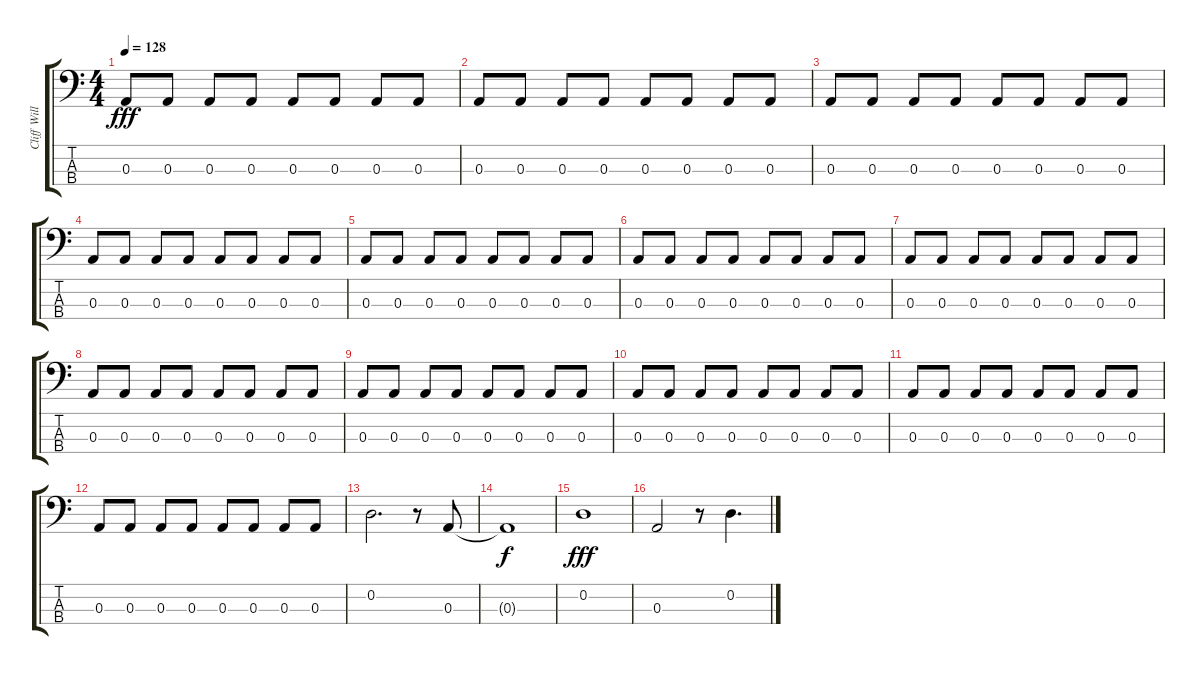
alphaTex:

\track ("Cliff Williams" "Cliff Will") {instrument electricbasspick}
\staff {score tabs}
\tuning (G2 D2 A1 E1) {hide}
\ts (4 4)
\tempo 128
\clef f4
\ks c
0.3.8{dy fff} 0.3.8 0.3.8 0.3.8 0.3.8 0.3.8 0.3.8 0.3.8 |
0.3.8 0.3.8 0.3.8 0.3.8 0.3.8 0.3.8 0.3.8 0.3.8 |
0.3.8 0.3.8 0.3.8 0.3.8 0.3.8 0.3.8 0.3.8 0.3.8 |
0.3.8 0.3.8 0.3.8 0.3.8 0.3.8 0.3.8 0.3.8 0.3.8 |
0.3.8 0.3.8 0.3.8 0.3.8 0.3.8 0.3.8 0.3.8 0.3.8 |
0.3.8 0.3.8 0.3.8 0.3.8 0.3.8 0.3.8 0.3.8 0.3.8 |
0.3.8 0.3.8 0.3.8 0.3.8 0.3.8 0.3.8 0.3.8 0.3.8 |
0.3.8 0.3.8 0.3.8 0.3.8 0.3.8 0.3.8 0.3.8 0.3.8 |
0.3.8 0.3.8 0.3.8 0.3.8 0.3.8 0.3.8 0.3.8 0.3.8 |
0.3.8 0.3.8 0.3.8 0.3.8 0.3.8 0.3.8 0.3.8 0.3.8 |
0.3.8 0.3.8 0.3.8 0.3.8 0.3.8 0.3.8 0.3.8 0.3.8 |
0.3.8 0.3.8 0.3.8 0.3.8 0.3.8 0.3.8 0.3.8 0.3.8 |
0.2.2{d} r.8 0.3.8 |
0.3{t}.1{dy f} |
0.2.1{dy fff} |
0.3.2 r.8 0.2.4{d}
